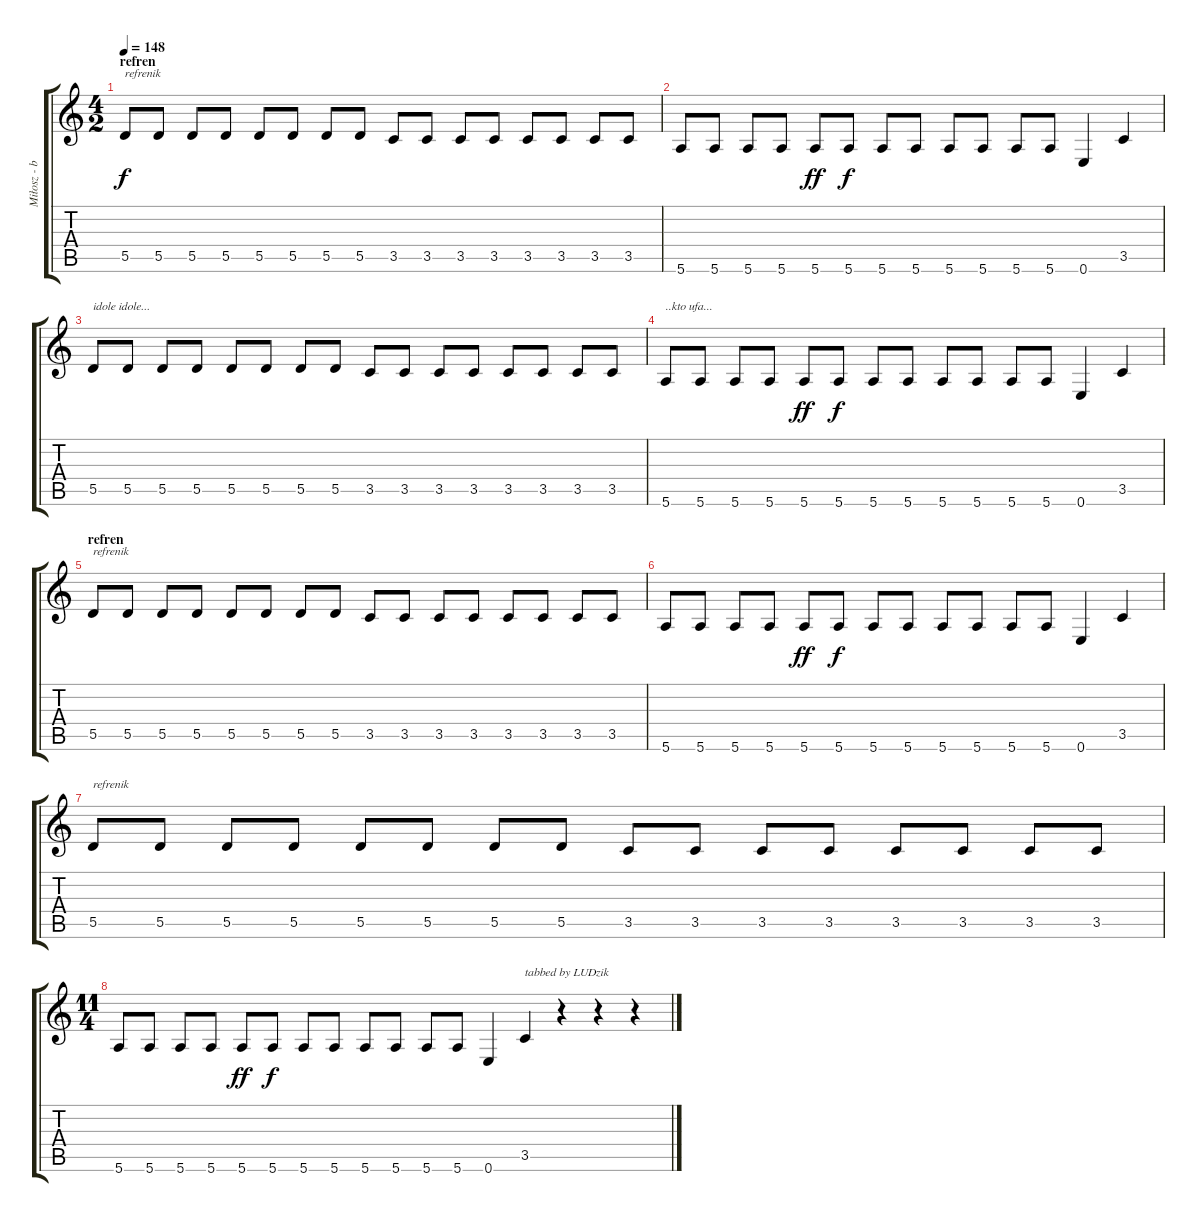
\track ("Miłosz - bas" "Miłosz - b") {instrument synthbass2}
\staff {score tabs}
\tuning (E4 B3 G3 D3 A2 E2) {hide}
\ts (4 2)
\section ("" "refren")
\tempo 148
\clef g2
\ks c
5.5.8{txt "refrenik " dy f} 5.5.8 5.5.8 5.5.8 5.5.8 5.5.8 5.5.8 5.5.8 3.5.8 3.5.8 3.5.8 3.5.8 3.5.8 3.5.8 3.5.8 3.5.8 |
5.6.8 5.6.8 5.6.8 5.6.8 5.6.8{dy ff} 5.6.8{dy f} 5.6.8 5.6.8 5.6.8 5.6.8 5.6.8 5.6.8 0.6.4 3.5.4 |
5.5.8{txt "idole idole..."} 5.5.8 5.5.8 5.5.8 5.5.8 5.5.8 5.5.8 5.5.8 3.5.8 3.5.8 3.5.8 3.5.8 3.5.8 3.5.8 3.5.8 3.5.8 |
5.6.8{txt "..kto ufa..."} 5.6.8 5.6.8 5.6.8 5.6.8{dy ff} 5.6.8{dy f} 5.6.8 5.6.8 5.6.8 5.6.8 5.6.8 5.6.8 0.6.4 3.5.4 |
\section ("" "refren")
5.5.8{txt "refrenik"} 5.5.8 5.5.8 5.5.8 5.5.8 5.5.8 5.5.8 5.5.8 3.5.8 3.5.8 3.5.8 3.5.8 3.5.8 3.5.8 3.5.8 3.5.8 |
5.6.8 5.6.8 5.6.8 5.6.8 5.6.8{dy ff} 5.6.8{dy f} 5.6.8 5.6.8 5.6.8 5.6.8 5.6.8 5.6.8 0.6.4 3.5.4 |
5.5.8{txt "refrenik"} 5.5.8 5.5.8 5.5.8 5.5.8 5.5.8 5.5.8 5.5.8 3.5.8 3.5.8 3.5.8 3.5.8 3.5.8 3.5.8 3.5.8 3.5.8 |
\ts (11 4)
5.6.8 5.6.8 5.6.8 5.6.8 5.6.8{dy ff} 5.6.8{dy f} 5.6.8 5.6.8 5.6.8 5.6.8 5.6.8 5.6.8 0.6.4 3.5.4{txt "tabbed by LUDzik "} r.4 r.4 r.4
